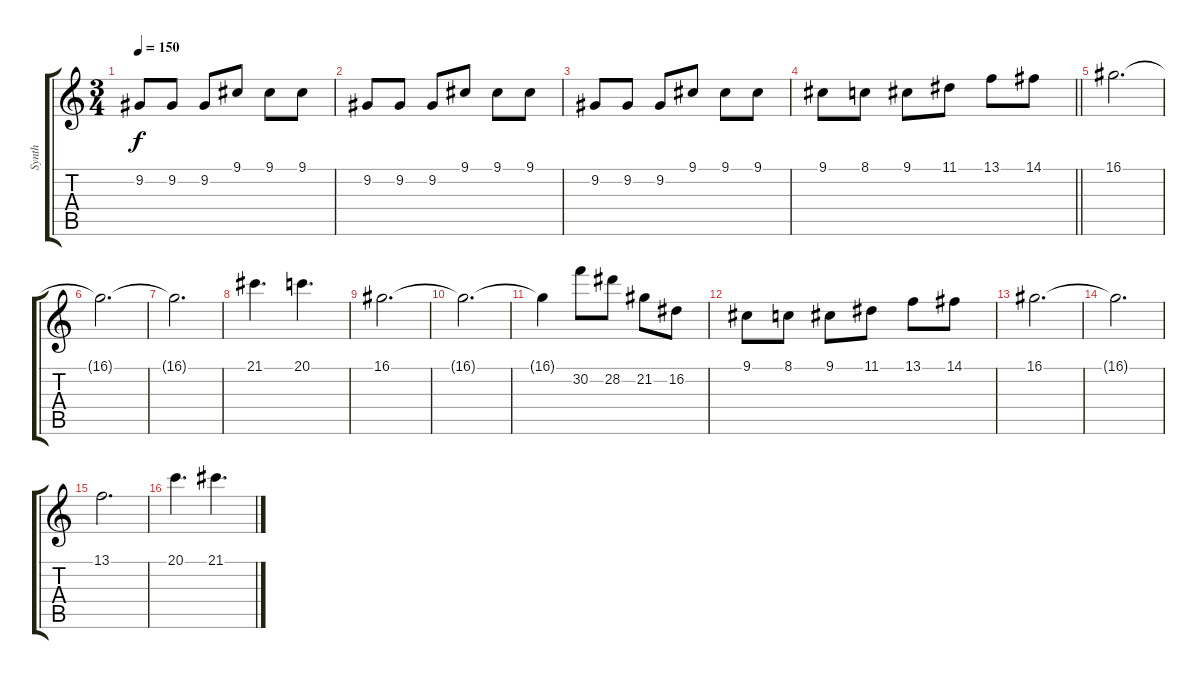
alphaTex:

\track ("Synth" "Synth") {instrument tremolostrings}
\staff {score tabs}
\tuning (E4 B3 G3 D3 A2 D2) {hide}
\ts (3 4)
\tempo 150
\clef g2
\ks c
9.2.8{dy f} 9.2.8 9.2.8 9.1.8 9.1.8 9.1.8 |
9.2.8 9.2.8 9.2.8 9.1.8 9.1.8 9.1.8 |
9.2.8 9.2.8 9.2.8 9.1.8 9.1.8 9.1.8 |
\barLineRight lightlight
9.1.8 8.1.8 9.1.8 11.1.8 13.1.8 14.1.8 |
\section ("" "")
16.1.2{d} |
16.1{t}.2{d} |
16.1{t}.2{d} |
21.1.4{d} 20.1.4{d} |
16.1.2{d} |
16.1{t}.2{d} |
16.1{t}.4 30.2.8 28.2.8 21.2.8 16.2.8 |
9.1.8 8.1.8 9.1.8 11.1.8 13.1.8 14.1.8 |
16.1.2{d} |
16.1{t}.2{d} |
13.1.2{d} |
20.1.4{d} 21.1.4{d}
